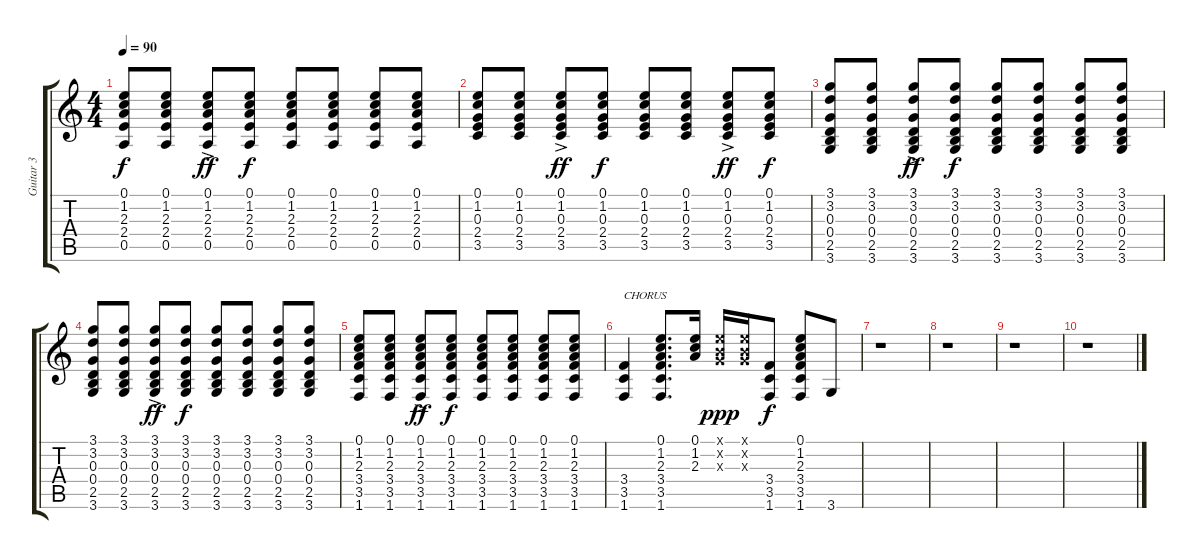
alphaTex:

\track ("Guitar 3" "Guitar 3") {instrument acousticguitarnylon}
\staff {score tabs}
\tuning (E4 B3 G3 D3 A2 E2) {hide}
\ts (4 4)
\tempo 90
\clef g2
\ks c
(0.1 1.2 2.3 2.4 0.5).8{dy f} (0.1 1.2 2.3 2.4 0.5).8 (0.1{ac} 1.2{ac} 2.3{ac} 2.4{ac} 0.5{ac}).8{dy ff} (0.1 1.2 2.3 2.4 0.5).8{dy f} (0.1 1.2 2.3 2.4 0.5).8 (0.1 1.2 2.3 2.4 0.5).8 (0.1 1.2 2.3 2.4 0.5).8 (0.1 1.2 2.3 2.4 0.5).8 |
(0.1 1.2 0.3 2.4 3.5).8 (0.1 1.2 0.3 2.4 3.5).8 (0.1{ac} 1.2{ac} 0.3{ac} 2.4{ac} 3.5{ac}).8{dy ff} (0.1 1.2 0.3 2.4 3.5).8{dy f} (0.1 1.2 0.3 2.4 3.5).8 (0.1 1.2 0.3 2.4 3.5).8 (0.1{ac} 1.2{ac} 0.3{ac} 2.4{ac} 3.5{ac}).8{dy ff} (0.1 1.2 0.3 2.4 3.5).8{dy f} |
(3.1 3.2 0.3 0.4 2.5 3.6).8 (3.1 3.2 0.3 0.4 2.5 3.6).8 (3.1{ac} 3.2{ac} 0.3{ac} 0.4{ac} 2.5{ac} 3.6{ac}).8{dy ff} (3.1 3.2 0.3 0.4 2.5 3.6).8{dy f} (3.1 3.2 0.3 0.4 2.5 3.6).8 (3.1 3.2 0.3 0.4 2.5 3.6).8 (3.1 3.2 0.3 0.4 2.5 3.6).8 (3.1 3.2 0.3 0.4 2.5 3.6).8 |
(3.1 3.2 0.3 0.4 2.5 3.6).8 (3.1 3.2 0.3 0.4 2.5 3.6).8 (3.1{ac} 3.2{ac} 0.3{ac} 0.4{ac} 2.5{ac} 3.6{ac}).8{dy ff} (3.1 3.2 0.3 0.4 2.5 3.6).8{dy f} (3.1 3.2 0.3 0.4 2.5 3.6).8 (3.1 3.2 0.3 0.4 2.5 3.6).8 (3.1 3.2 0.3 0.4 2.5 3.6).8 (3.1 3.2 0.3 0.4 2.5 3.6).8 |
(0.1 1.2 2.3 3.4 3.5 1.6).8 (0.1 1.2 2.3 3.4 3.5 1.6).8 (0.1{ac} 1.2{ac} 2.3{ac} 3.4{ac} 3.5{ac} 1.6{ac}).8{dy ff} (0.1 1.2 2.3 3.4 3.5 1.6).8{dy f} (0.1 1.2 2.3 3.4 3.5 1.6).8 (0.1 1.2 2.3 3.4 3.5 1.6).8 (0.1 1.2 2.3 3.4 3.5 1.6).8 (0.1 1.2 2.3 3.4 3.5 1.6).8 |
(3.4 3.5 1.6).4{txt "CHORUS"} (0.1 1.2 2.3 3.4 3.5 1.6).8{d} (0.1 1.2 2.3).16 (0.1{x} 0.2{x} 0.3{x}).16{dy ppp} (0.1{x} 0.2{x} 0.3{x}).16 (3.4 3.5 1.6).8{dy f} (0.1 1.2 2.3 3.4 3.5 1.6).8 3.6.8 |
r.1 |
r.1 |
r.1 |
r.1
